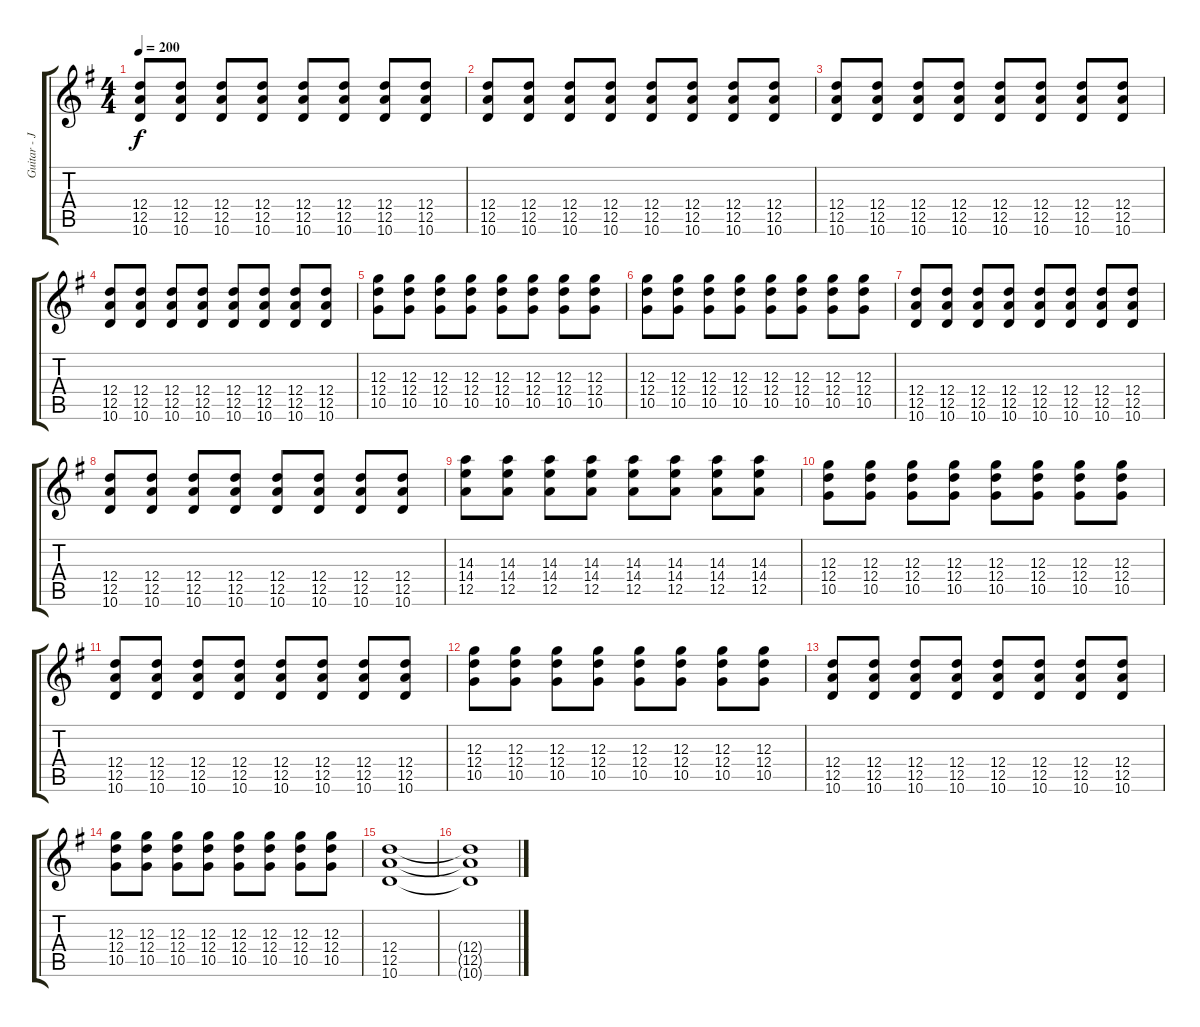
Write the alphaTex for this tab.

\track ("Guitar - Johnny Ramone" "Guitar - J") {instrument distortionguitar}
\staff {score tabs}
\tuning (E4 B3 G3 D3 A2 E2) {hide}
\ts (4 4)
\tempo 200
\clef g2
\ks g
(12.4 12.5 10.6).8{dy f} (12.4 12.5 10.6).8 (12.4 12.5 10.6).8 (12.4 12.5 10.6).8 (12.4 12.5 10.6).8 (12.4 12.5 10.6).8 (12.4 12.5 10.6).8 (12.4 12.5 10.6).8 |
(12.4 12.5 10.6).8 (12.4 12.5 10.6).8 (12.4 12.5 10.6).8 (12.4 12.5 10.6).8 (12.4 12.5 10.6).8 (12.4 12.5 10.6).8 (12.4 12.5 10.6).8 (12.4 12.5 10.6).8 |
(12.4 12.5 10.6).8 (12.4 12.5 10.6).8 (12.4 12.5 10.6).8 (12.4 12.5 10.6).8 (12.4 12.5 10.6).8 (12.4 12.5 10.6).8 (12.4 12.5 10.6).8 (12.4 12.5 10.6).8 |
(12.4 12.5 10.6).8 (12.4 12.5 10.6).8 (12.4 12.5 10.6).8 (12.4 12.5 10.6).8 (12.4 12.5 10.6).8 (12.4 12.5 10.6).8 (12.4 12.5 10.6).8 (12.4 12.5 10.6).8 |
(12.3 12.4 10.5).8 (12.3 12.4 10.5).8 (12.3 12.4 10.5).8 (12.3 12.4 10.5).8 (12.3 12.4 10.5).8 (12.3 12.4 10.5).8 (12.3 12.4 10.5).8 (12.3 12.4 10.5).8 |
(12.3 12.4 10.5).8 (12.3 12.4 10.5).8 (12.3 12.4 10.5).8 (12.3 12.4 10.5).8 (12.3 12.4 10.5).8 (12.3 12.4 10.5).8 (12.3 12.4 10.5).8 (12.3 12.4 10.5).8 |
(12.4 12.5 10.6).8 (12.4 12.5 10.6).8 (12.4 12.5 10.6).8 (12.4 12.5 10.6).8 (12.4 12.5 10.6).8 (12.4 12.5 10.6).8 (12.4 12.5 10.6).8 (12.4 12.5 10.6).8 |
(12.4 12.5 10.6).8 (12.4 12.5 10.6).8 (12.4 12.5 10.6).8 (12.4 12.5 10.6).8 (12.4 12.5 10.6).8 (12.4 12.5 10.6).8 (12.4 12.5 10.6).8 (12.4 12.5 10.6).8 |
(14.3 14.4 12.5).8 (14.3 14.4 12.5).8 (14.3 14.4 12.5).8 (14.3 14.4 12.5).8 (14.3 14.4 12.5).8 (14.3 14.4 12.5).8 (14.3 14.4 12.5).8 (14.3 14.4 12.5).8 |
(12.3 12.4 10.5).8 (12.3 12.4 10.5).8 (12.3 12.4 10.5).8 (12.3 12.4 10.5).8 (12.3 12.4 10.5).8 (12.3 12.4 10.5).8 (12.3 12.4 10.5).8 (12.3 12.4 10.5).8 |
(12.4 12.5 10.6).8 (12.4 12.5 10.6).8 (12.4 12.5 10.6).8 (12.4 12.5 10.6).8 (12.4 12.5 10.6).8 (12.4 12.5 10.6).8 (12.4 12.5 10.6).8 (12.4 12.5 10.6).8 |
(12.3 12.4 10.5).8 (12.3 12.4 10.5).8 (12.3 12.4 10.5).8 (12.3 12.4 10.5).8 (12.3 12.4 10.5).8 (12.3 12.4 10.5).8 (12.3 12.4 10.5).8 (12.3 12.4 10.5).8 |
(12.4 12.5 10.6).8 (12.4 12.5 10.6).8 (12.4 12.5 10.6).8 (12.4 12.5 10.6).8 (12.4 12.5 10.6).8 (12.4 12.5 10.6).8 (12.4 12.5 10.6).8 (12.4 12.5 10.6).8 |
(12.3 12.4 10.5).8 (12.3 12.4 10.5).8 (12.3 12.4 10.5).8 (12.3 12.4 10.5).8 (12.3 12.4 10.5).8 (12.3 12.4 10.5).8 (12.3 12.4 10.5).8 (12.3 12.4 10.5).8 |
(12.4 12.5 10.6).1 |
(12.4{t} 12.5{t} 10.6{t}).1
